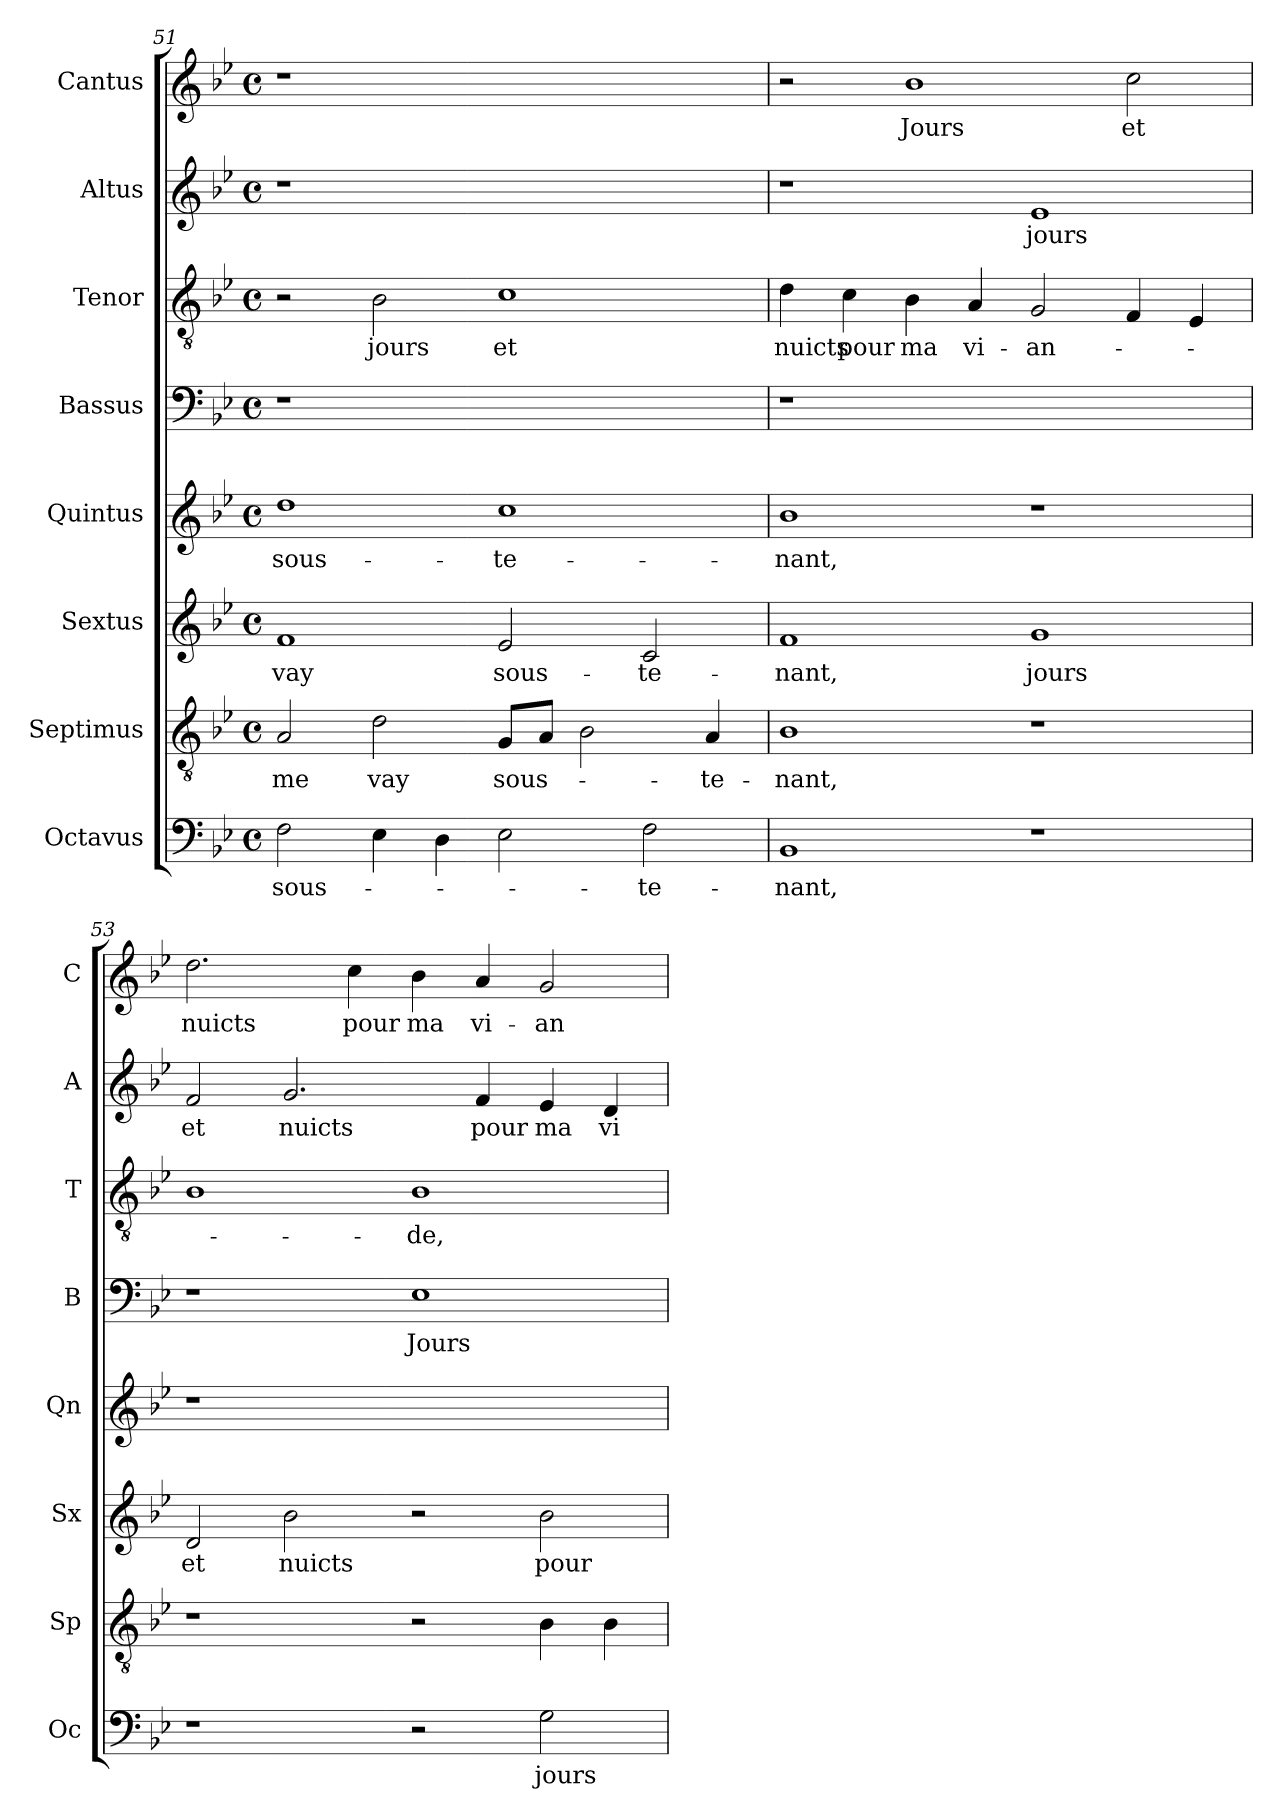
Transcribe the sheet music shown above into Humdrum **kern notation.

**kern	**text	**kern	**text	**kern	**text	**kern	**text	**kern	**text	**kern	**text	**kern	**text	**kern	**text
*part8	*part8	*part7	*part7	*part6	*part6	*part5	*part5	*part4	*part4	*part3	*part3	*part2	*part2	*part1	*part1
*staff8	*staff8	*staff7	*staff7	*staff6	*staff6	*staff5	*staff5	*staff4	*staff4	*staff3	*staff3	*staff2	*staff2	*staff1	*staff1
*I"Octavus	*	*I"Septimus	*	*I"Sextus	*	*I"Quintus	*	*I"Bassus	*	*I"Tenor	*	*I"Altus	*	*I"Cantus	*
*I'Oc	*	*I'Sp	*	*I'Sx	*	*I'Qn	*	*I'B	*	*I'T	*	*I'A	*	*I'C	*
*clefF4	*	*clefGv2	*	*clefG2	*	*clefG2	*	*clefF4	*	*clefGv2	*	*clefG2	*	*clefG2	*
*k[b-e-]	*	*k[b-e-]	*	*k[b-e-]	*	*k[b-e-]	*	*k[b-e-]	*	*k[b-e-]	*	*k[b-e-]	*	*k[b-e-]	*
*B-:	*	*B-:	*	*B-:	*	*B-:	*	*B-:	*	*B-:	*	*B-:	*	*B-:	*
*M4/4	*	*M4/4	*	*M4/4	*	*M4/4	*	*M4/4	*	*M4/4	*	*M4/4	*	*M4/4	*
*met(c)	*	*met(c)	*	*met(c)	*	*met(c)	*	*met(c)	*	*met(c)	*	*met(c)	*	*met(c)	*
=51	=51	=51	=51	=51	=51	=51	=51	=51	=51	=51	=51	=51	=51	=51	=51
!	!LO:LY:b	!	!LO:LY:b	!	!LO:LY:b	!	!LO:LY:b	!	!	!	!	!	!	!	!
2F\	sous-	2A/	me	1f	vay	1dd	sous-	1r	.	2r	.	1r	.	1r	.
!	!	!	!LO:LY:b	!	!	!	!	!	!	!	!LO:LY:b	!	!	!	!
4E-\	.	2d\	vay	.	.	.	.	.	.	2B-\	jours	.	.	.	.
4D\	.	.	.	.	.	.	.	.	.	.	.	.	.	.	.
!	!	!	!LO:LY:b	!	!LO:LY:b	!	!LO:LY:b	!	!	!	!LO:LY:b	!	!	!	!
2E-\	.	8G/L	sous-	2e-/	sous-	1cc	-te-	1ryy	.	1c	et	1ryy	.	1ryy	.
.	.	8A/J	.	.	.	.	.	.	.	.	.	.	.	.	.
.	.	2B-\	.	.	.	.	.	.	.	.	.	.	.	.	.
!	!LO:LY:b	!	!	!	!LO:LY:b	!	!	!	!	!	!	!	!	!	!
2F\	-te-	.	.	2c/	-te-	.	.	.	.	.	.	.	.	.	.
!	!	!	!LO:LY:b	!	!	!	!	!	!	!	!	!	!	!	!
.	.	4A/	-te-	.	.	.	.	.	.	.	.	.	.	.	.
=52	=52	=52	=52	=52	=52	=52	=52	=52	=52	=52	=52	=52	=52	=52	=52
!	!LO:LY:b	!	!LO:LY:b	!	!LO:LY:b	!	!LO:LY:b	!	!	!	!LO:LY:b	!	!	!	!
1BB-	-nant,	1B-	-nant,	1f	-nant,	1b-	-nant,	1r	.	4d\	nuicts	1r	.	2r	.
!	!	!	!	!	!	!	!	!	!	!	!LO:LY:b	!	!	!	!
.	.	.	.	.	.	.	.	.	.	4c\	pour	.	.	.	.
!	!	!	!	!	!	!	!	!	!	!	!LO:LY:b	!	!	!	!LO:LY:b
.	.	.	.	.	.	.	.	.	.	4B-\	ma	.	.	1b-	Jours
!	!	!	!	!	!	!	!	!	!	!	!LO:LY:b	!	!	!	!
.	.	.	.	.	.	.	.	.	.	4A/	vi-	.	.	.	.
!	!	!	!	!	!LO:LY:b	!	!	!	!	!	!LO:LY:b	!	!LO:LY:b	!	!
1r	.	1r	.	1g	jours	1r	.	1ryy	.	2G/	-an-	1e-	jours	.	.
!	!	!	!	!	!	!	!	!	!	!	!	!	!	!	!LO:LY:b
.	.	.	.	.	.	.	.	.	.	4F/	.	.	.	2cc\	et
.	.	.	.	.	.	.	.	.	.	4E-/	.	.	.	.	.
!!LO:PB:g=z
=53	=53	=53	=53	=53	=53	=53	=53	=53	=53	=53	=53	=53	=53	=53	=53
!	!	!	!	!	!LO:LY:b	!	!	!	!	!	!	!	!LO:LY:b	!	!LO:LY:b
1r	.	1r	.	2d/	et	1r	.	1r	.	1B-	.	2f/	et	2.dd\	nuicts
!	!	!	!	!	!LO:LY:b	!	!	!	!	!	!	!	!LO:LY:b	!	!
.	.	.	.	2b-\	nuicts	.	.	.	.	.	.	2.g/	nuicts	.	.
!	!	!	!	!	!	!	!	!	!	!	!	!	!	!	!LO:LY:b
.	.	.	.	.	.	.	.	.	.	.	.	.	.	4cc\	pour
!	!	!	!	!	!	!	!	!	!LO:LY:b	!	!LO:LY:b	!	!	!	!LO:LY:b
2r	.	2r	.	2r	.	1ryy	.	1E-	Jours	1B-	-de,	.	.	4b-\	ma
!	!	!	!	!	!	!	!	!	!	!	!	!	!LO:LY:b	!	!LO:LY:b
.	.	.	.	.	.	.	.	.	.	.	.	4f/	pour	4a/	vi-
!	!LO:LY:b	!	!	!	!LO:LY:b	!	!	!	!	!	!	!	!LO:LY:b	!	!LO:LY:b
2G\	jours	4B-\	.	2b-\	pour	.	.	.	.	.	.	4e-/	ma	2g/	-an-
!	!	!	!	!	!	!	!	!	!	!	!	!	!LO:LY:b	!	!
.	.	4B-\	.	.	.	.	.	.	.	.	.	4d/	vi-	.	.
=	=	=	=	=	=	=	=	=	=	=	=	=	=	=	=
*-	*-	*-	*-	*-	*-	*-	*-	*-	*-	*-	*-	*-	*-	*-	*-
